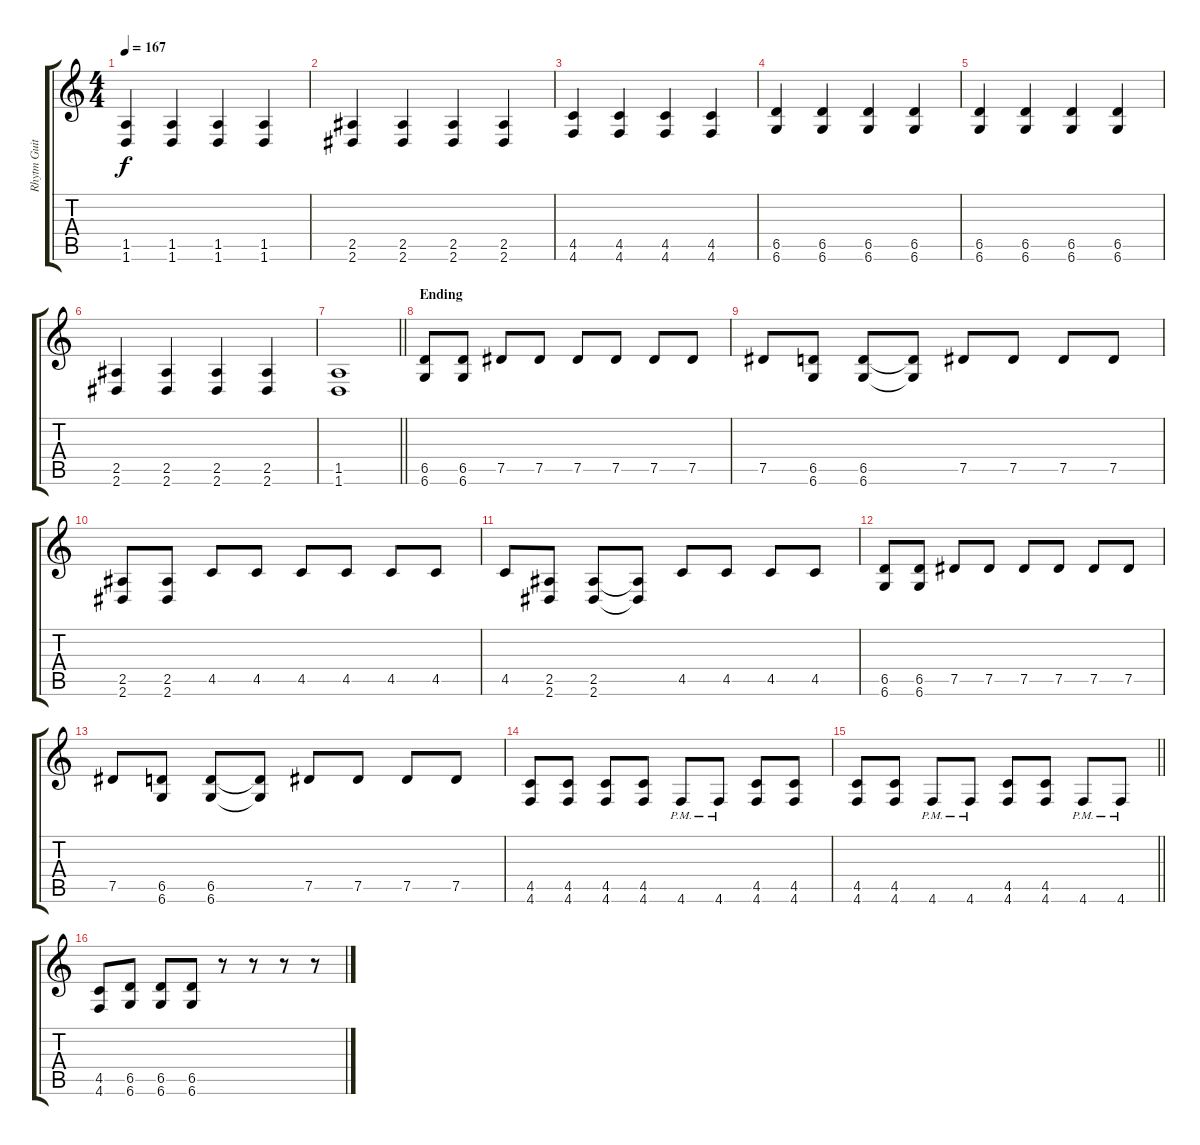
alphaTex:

\track ("Rhytm Guitar [L]" "Rhytm Guit") {instrument distortionguitar}
\staff {score tabs}
\tuning (Eb4 Bb3 Gb3 Db3 Ab2 Db2) {hide}
\ts (4 4)
\tempo 167
\clef g2
\ks c
(1.5 1.6).4{dy f} (1.5 1.6).4 (1.5 1.6).4 (1.5 1.6).4 |
(2.5 2.6).4 (2.5 2.6).4 (2.5 2.6).4 (2.5 2.6).4 |
(4.5 4.6).4 (4.5 4.6).4 (4.5 4.6).4 (4.5 4.6).4 |
(6.5 6.6).4 (6.5 6.6).4 (6.5 6.6).4 (6.5 6.6).4 |
(6.5 6.6).4 (6.5 6.6).4 (6.5 6.6).4 (6.5 6.6).4 |
(2.5 2.6).4 (2.5 2.6).4 (2.5 2.6).4 (2.5 2.6).4 |
\barLineRight lightlight
(1.5 1.6).1 |
\section ("" "Ending")
(6.5 6.6).8 (6.5 6.6).8 7.5.8 7.5.8 7.5.8 7.5.8 7.5.8 7.5.8 |
7.5.8 (6.5 6.6).8 (6.5 6.6).8 (6.5{t} 6.6{t}).8 7.5.8 7.5.8 7.5.8 7.5.8 |
(2.5 2.6).8 (2.5 2.6).8 4.5.8 4.5.8 4.5.8 4.5.8 4.5.8 4.5.8 |
4.5.8 (2.5 2.6).8 (2.5 2.6).8 (2.5{t} 2.6{t}).8 4.5.8 4.5.8 4.5.8 4.5.8 |
(6.5 6.6).8 (6.5 6.6).8 7.5.8 7.5.8 7.5.8 7.5.8 7.5.8 7.5.8 |
7.5.8 (6.5 6.6).8 (6.5 6.6).8 (6.5{t} 6.6{t}).8 7.5.8 7.5.8 7.5.8 7.5.8 |
(4.5 4.6).8 (4.5 4.6).8 (4.5 4.6).8 (4.5 4.6).8 4.6{pm}.8 4.6{pm}.8 (4.5 4.6).8 (4.5 4.6).8 |
\barLineRight lightlight
(4.5 4.6).8 (4.5 4.6).8 4.6{pm}.8 4.6{pm}.8 (4.5 4.6).8 (4.5 4.6).8 4.6{pm}.8 4.6{pm}.8 |
(4.5 4.6).8 (6.5 6.6).8 (6.5 6.6).8 (6.5 6.6).8 r.8 r.8 r.8 r.8
